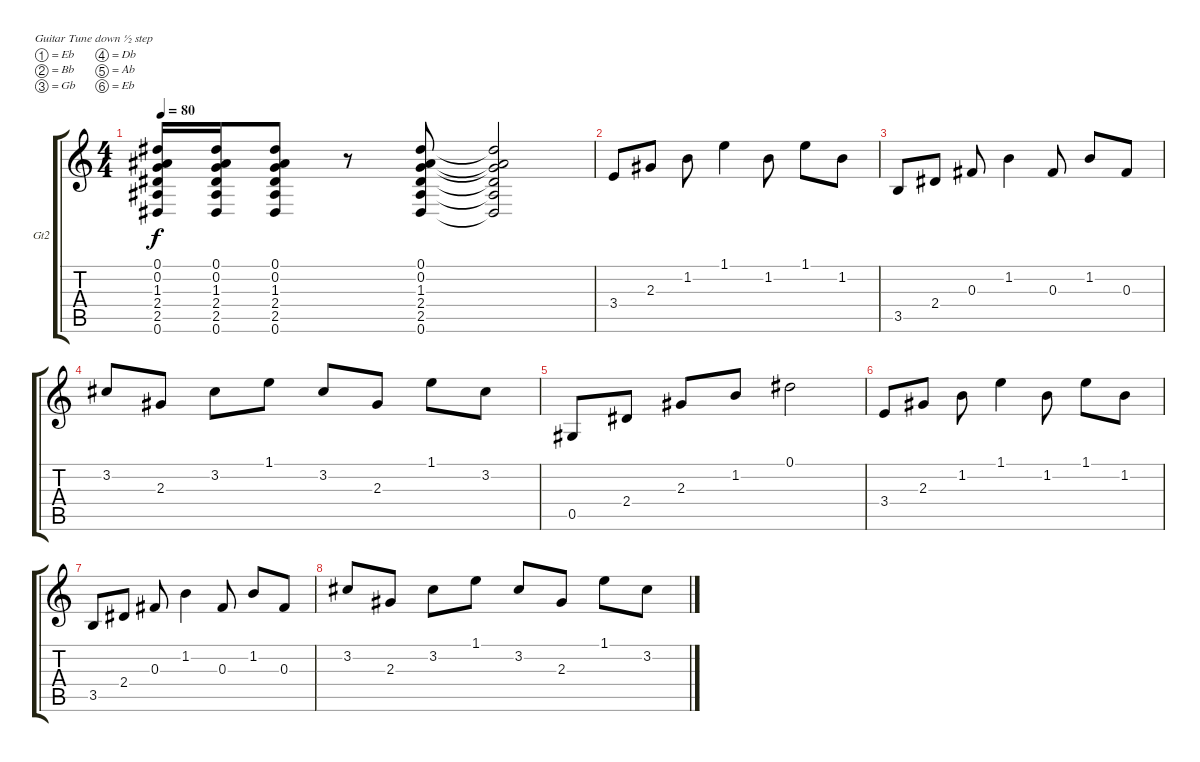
\defaultSystemsLayout 4
\bracketExtendMode groupsimilarinstruments
\firstSystemTrackNameOrientation horizontal
\otherSystemsTrackNameOrientation horizontal
\track ("Holstinin" "Gt2") {instrument acousticguitarsteel}
\staff {score tabs}
\tuning (Eb4 Bb3 Gb3 Db3 Ab2 Eb2)
\ts (4 4)
\tempo 80
\clef g2
\scale
0.333333
\ks c
(2.5 2.4 1.3 0.2 0.1 0.6).16{dy f} (2.5 2.4 1.3 0.2 0.1 0.6).16 (2.5 2.4 1.3 0.2 0.1 0.6).8 r.8 (2.5 2.4 1.3 0.2 0.1 0.6).8 (0.6{t} 2.5{t} 2.4{t} 1.3{t} 0.2{t} 0.1{t}).2 |
\scale
0.333333 3.4.8 2.3.8 1.2.8 1.1.4 1.2.8 1.1.8 1.2.8 |
\scale
0.333333 3.5.8 2.4.8 0.3.8 1.2.4 0.3.8 1.2.8 0.3.8 |
\scale
0.333333 3.2.8 2.3.8 3.2.8 1.1.8 3.2.8 2.3.8 1.1.8 3.2.8 |
\scale
0.333333 0.5.8 2.4.8 2.3.8 1.2.8 0.1.2 |
\scale
0.333333 3.4.8 2.3.8 1.2.8 1.1.4 1.2.8 1.1.8 1.2.8 |
\scale
0.333333 3.5.8 2.4.8 0.3.8 1.2.4 0.3.8 1.2.8 0.3.8 |
\scale
0.333333 3.2.8 2.3.8 3.2.8 1.1.8 3.2.8 2.3.8 1.1.8 3.2.8
